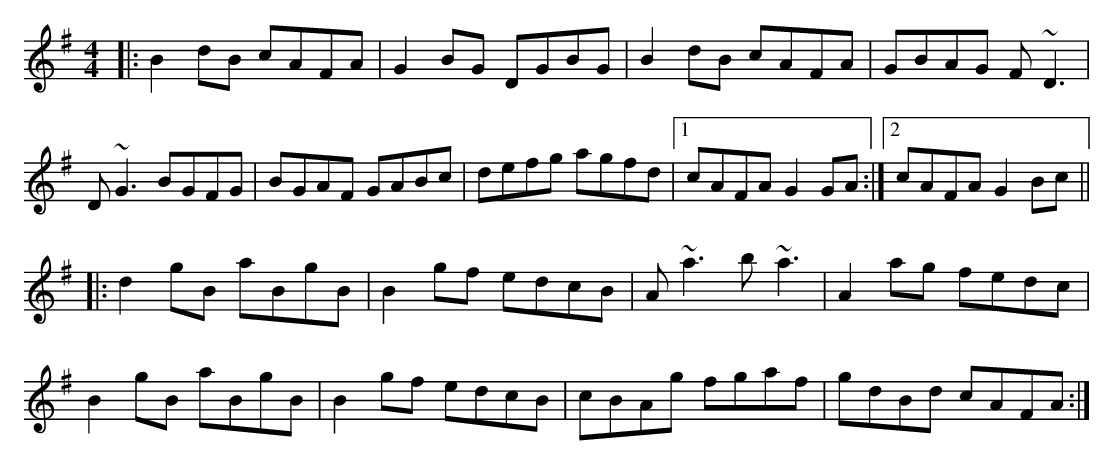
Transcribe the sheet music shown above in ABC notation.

X:1
M:4/4
K:G
|:B2dB cAFA|G2BG DGBG|B2dB cAFA|GBAG F~D3|
D~G3 BGFG|BGAF GABc|defg agfd|1 cAFA G2GA:|2 cAFA G2Bc||
|:d2gB aBgB|B2gf edcB|A~a3 b~a3|A2ag fedc|
B2gB aBgB|B2gf edcB|cBAg fgaf|gdBd cAFA:|
